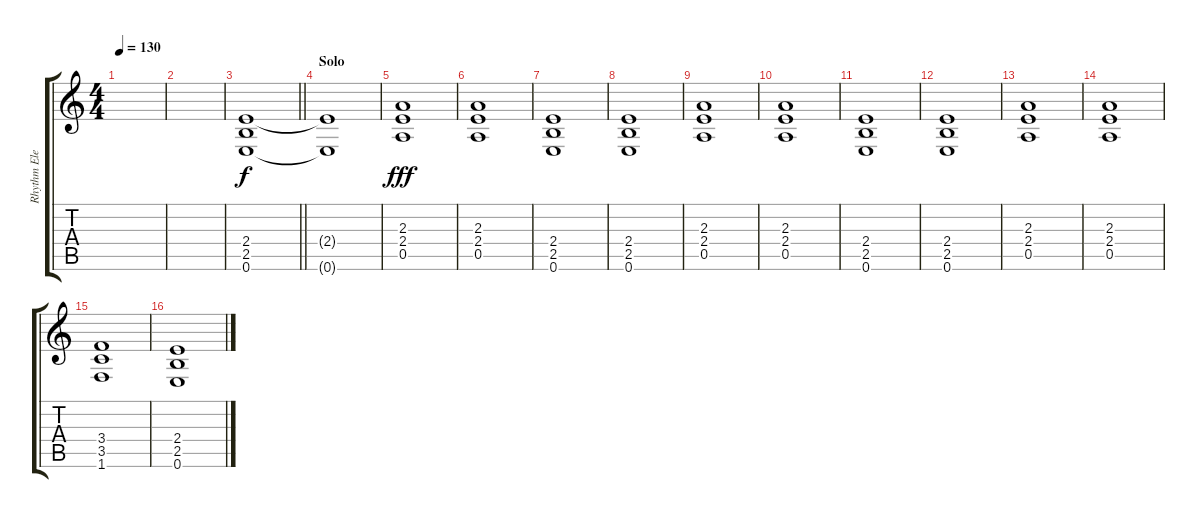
\track ("Rhythm Elect Accmp" "Rhythm Ele") {instrument distortionguitar}
\staff {score tabs}
\tuning (E4 B3 G3 D3 A2 E2) {hide}
\ts (4 4)
\tempo 130
\clef g2
\ks c
|
|
\barLineRight lightlight
(2.4 2.5 0.6).1 |
\section ("" "Solo")
(2.4{t} 0.6{t}).1{dy f} |
(2.3 2.4 0.5).1{dy fff} |
(2.3 2.4 0.5).1 |
(2.4 2.5 0.6).1 |
(2.4 2.5 0.6).1 |
(2.3 2.4 0.5).1 |
(2.3 2.4 0.5).1 |
(2.4 2.5 0.6).1 |
(2.4 2.5 0.6).1 |
(2.3 2.4 0.5).1 |
(2.3 2.4 0.5).1 |
(3.4 3.5 1.6).1 |
(2.4 2.5 0.6).1
